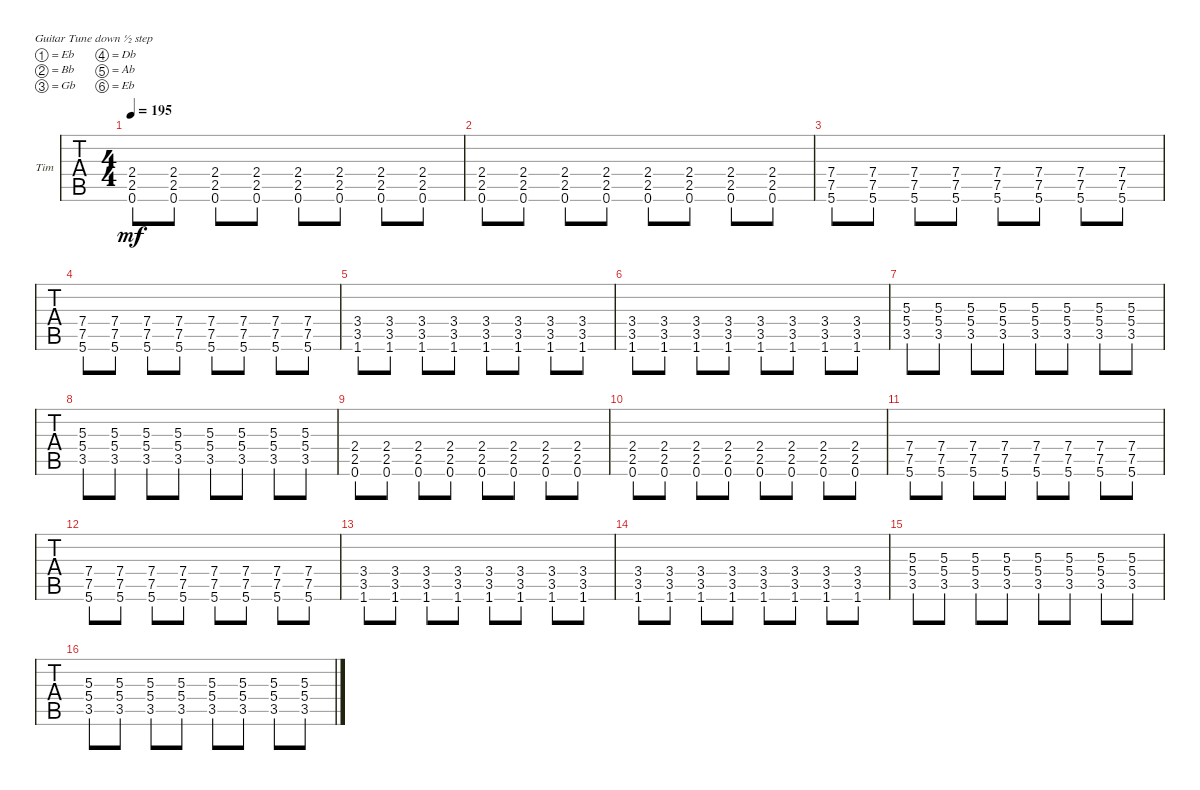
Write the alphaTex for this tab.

\defaultSystemsLayout 4
\bracketExtendMode groupsimilarinstruments
\firstSystemTrackNameOrientation horizontal
\otherSystemsTrackNameOrientation horizontal
\track ("Rhytm Guitar" "Tim ") {instrument overdrivenguitar}
\staff {tabs}
\tuning (Eb4 Bb3 Gb3 Db3 Ab2 Eb2)
\ts (4 4)
\tempo 195
\clef g2
\ks c
(0.6 2.5 2.4).8{dy mf} (0.6 2.5 2.4).8 (0.6 2.5 2.4).8 (0.6 2.5 2.4).8 (0.6 2.5 2.4).8 (0.6 2.5 2.4).8 (0.6 2.5 2.4).8 (0.6 2.5 2.4).8 |
(0.6 2.5 2.4).8 (0.6 2.5 2.4).8 (0.6 2.5 2.4).8 (0.6 2.5 2.4).8 (0.6 2.5 2.4).8 (0.6 2.5 2.4).8 (0.6 2.5 2.4).8 (0.6 2.5 2.4).8 |
(5.6 7.5 7.4).8 (5.6 7.5 7.4).8 (5.6 7.5 7.4).8 (5.6 7.5 7.4).8 (5.6 7.5 7.4).8 (5.6 7.5 7.4).8 (5.6 7.5 7.4).8 (5.6 7.5 7.4).8 |
(5.6 7.5 7.4).8 (5.6 7.5 7.4).8 (5.6 7.5 7.4).8 (5.6 7.5 7.4).8 (5.6 7.5 7.4).8 (5.6 7.5 7.4).8 (5.6 7.5 7.4).8 (5.6 7.5 7.4).8 |
(1.6 3.5 3.4).8 (1.6 3.5 3.4).8 (1.6 3.5 3.4).8 (1.6 3.5 3.4).8 (1.6 3.5 3.4).8 (1.6 3.5 3.4).8 (1.6 3.5 3.4).8 (1.6 3.5 3.4).8 |
(1.6 3.5 3.4).8 (1.6 3.5 3.4).8 (1.6 3.5 3.4).8 (1.6 3.5 3.4).8 (1.6 3.5 3.4).8 (1.6 3.5 3.4).8 (1.6 3.5 3.4).8 (1.6 3.5 3.4).8 |
(3.5 5.4 5.3).8 (3.5 5.4 5.3).8 (3.5 5.4 5.3).8 (3.5 5.4 5.3).8 (3.5 5.4 5.3).8 (3.5 5.4 5.3).8 (3.5 5.4 5.3).8 (3.5 5.4 5.3).8 |
(3.5 5.4 5.3).8 (3.5 5.4 5.3).8 (3.5 5.4 5.3).8 (3.5 5.4 5.3).8 (3.5 5.4 5.3).8 (3.5 5.4 5.3).8 (3.5 5.4 5.3).8 (3.5 5.4 5.3).8 |
(0.6 2.5 2.4).8 (0.6 2.5 2.4).8 (0.6 2.5 2.4).8 (0.6 2.5 2.4).8 (0.6 2.5 2.4).8 (0.6 2.5 2.4).8 (0.6 2.5 2.4).8 (0.6 2.5 2.4).8 |
(0.6 2.5 2.4).8 (0.6 2.5 2.4).8 (0.6 2.5 2.4).8 (0.6 2.5 2.4).8 (0.6 2.5 2.4).8 (0.6 2.5 2.4).8 (0.6 2.5 2.4).8 (0.6 2.5 2.4).8 |
(5.6 7.5 7.4).8 (5.6 7.5 7.4).8 (5.6 7.5 7.4).8 (5.6 7.5 7.4).8 (5.6 7.5 7.4).8 (5.6 7.5 7.4).8 (5.6 7.5 7.4).8 (5.6 7.5 7.4).8 |
(5.6 7.5 7.4).8 (5.6 7.5 7.4).8 (5.6 7.5 7.4).8 (5.6 7.5 7.4).8 (5.6 7.5 7.4).8 (5.6 7.5 7.4).8 (5.6 7.5 7.4).8 (5.6 7.5 7.4).8 |
(1.6 3.5 3.4).8 (1.6 3.5 3.4).8 (1.6 3.5 3.4).8 (1.6 3.5 3.4).8 (1.6 3.5 3.4).8 (1.6 3.5 3.4).8 (1.6 3.5 3.4).8 (1.6 3.5 3.4).8 |
(1.6 3.5 3.4).8 (1.6 3.5 3.4).8 (1.6 3.5 3.4).8 (1.6 3.5 3.4).8 (1.6 3.5 3.4).8 (1.6 3.5 3.4).8 (1.6 3.5 3.4).8 (1.6 3.5 3.4).8 |
(3.5 5.4 5.3).8 (3.5 5.4 5.3).8 (3.5 5.4 5.3).8 (3.5 5.4 5.3).8 (3.5 5.4 5.3).8 (3.5 5.4 5.3).8 (3.5 5.4 5.3).8 (3.5 5.4 5.3).8 |
(3.5 5.4 5.3).8 (3.5 5.4 5.3).8 (3.5 5.4 5.3).8 (3.5 5.4 5.3).8 (3.5 5.4 5.3).8 (3.5 5.4 5.3).8 (3.5 5.4 5.3).8 (3.5 5.4 5.3).8
